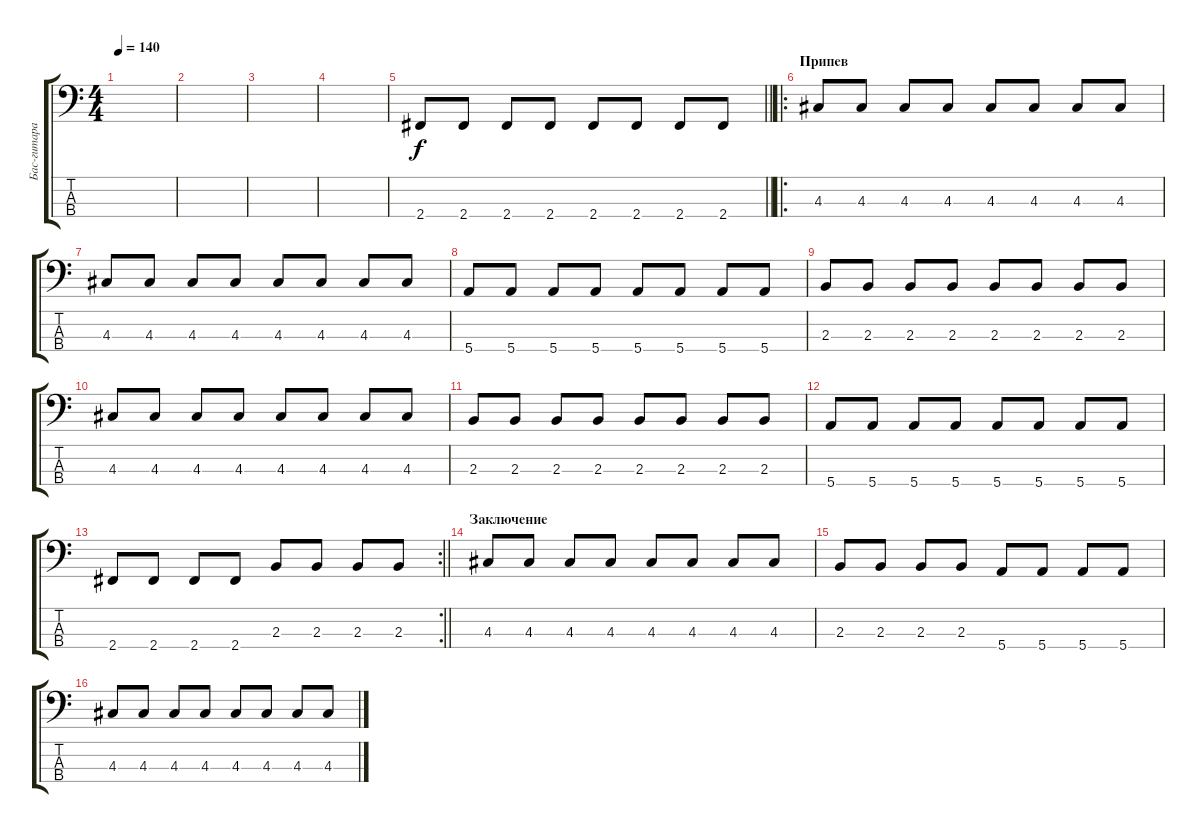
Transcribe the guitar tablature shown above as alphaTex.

\track ("Бас-гитара" "Бас-гитара") {instrument electricbasspick}
\staff {score tabs}
\tuning (G2 D2 A1 E1) {hide}
\ts (4 4)
\tempo 140
\clef f4
\ks c
|
|
|
|
\barLineRight lightlight
2.4.8 2.4.8 2.4.8 2.4.8 2.4.8 2.4.8 2.4.8 2.4.8 |
\ro
\section ("" "Припев")
4.3.8 4.3.8 4.3.8 4.3.8 4.3.8 4.3.8 4.3.8 4.3.8 |
4.3.8 4.3.8 4.3.8 4.3.8 4.3.8 4.3.8 4.3.8 4.3.8 |
5.4.8 5.4.8 5.4.8 5.4.8 5.4.8 5.4.8 5.4.8 5.4.8 |
2.3.8 2.3.8 2.3.8 2.3.8 2.3.8 2.3.8 2.3.8 2.3.8 |
4.3.8 4.3.8 4.3.8 4.3.8 4.3.8 4.3.8 4.3.8 4.3.8 |
2.3.8 2.3.8 2.3.8 2.3.8 2.3.8 2.3.8 2.3.8 2.3.8 |
5.4.8 5.4.8 5.4.8 5.4.8 5.4.8 5.4.8 5.4.8 5.4.8 |
\rc 2
\barLineRight lightlight
2.4.8 2.4.8 2.4.8 2.4.8 2.3.8 2.3.8 2.3.8 2.3.8 |
\section ("" "Заключение")
4.3.8 4.3.8 4.3.8 4.3.8 4.3.8 4.3.8 4.3.8 4.3.8 |
2.3.8 2.3.8 2.3.8 2.3.8 5.4.8 5.4.8 5.4.8 5.4.8 |
4.3.8 4.3.8 4.3.8 4.3.8 4.3.8 4.3.8 4.3.8 4.3.8
